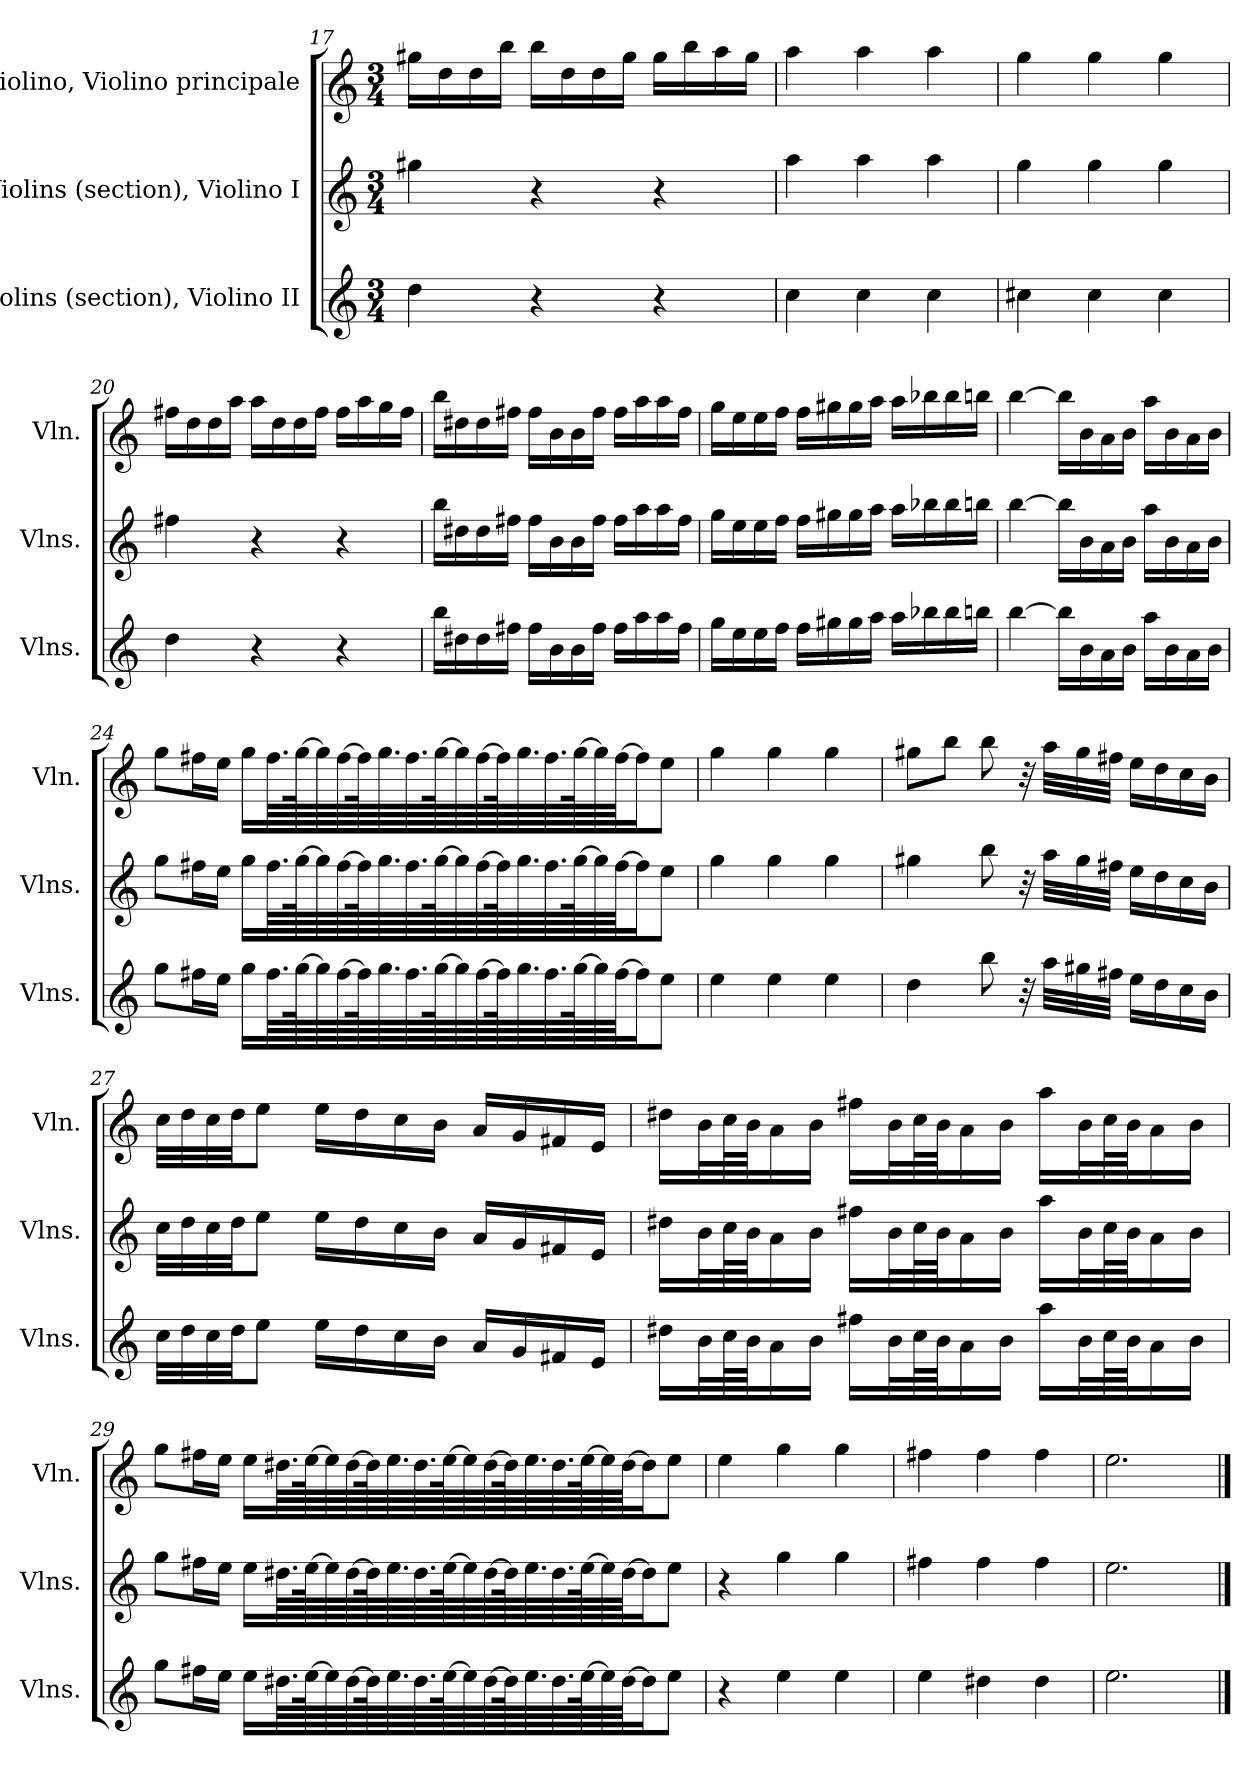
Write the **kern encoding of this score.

**kern	**kern	**kern
*part3	*part2	*part1
*staff3	*staff2	*staff1
*I"Violins (section), Violino II	*I"Violins (section), Violino I	*I"Violino, Violino principale
*I'Vlns.	*I'Vlns.	*I'Vln.
*clefG2	*clefG2	*clefG2
*k[]	*k[]	*k[]
*M3/4	*M3/4	*M3/4
=17	=17	=17
4dd\	4gg#X\	16gg#X\LL
*	*	*MM44
.	.	16dd\
*	*	*MM42
.	.	16dd\
*	*	*MM50
.	.	16bb\JJ
*	*	*MM45
4r	4r	16bb\LL
*	*	*MM42
.	.	16dd\
*	*	*MM40
.	.	16dd\
*	*	*MM44
.	.	16gg#\JJ
4r	4r	16gg#\LL
*	*	*MM43
.	.	16bb\
.	.	16aa\
*	*	*MM50
.	.	16gg#\JJ
=18	=18	=18
4cc\	4aa\	4aa\
4cc\	4aa\	4aa\
4cc\	4aa\	4aa\
=19	=19	=19
4cc#X\	4gg\	4gg\
4cc#\	4gg\	4gg\
4cc#\	4gg\	4gg\
!!LO:LB:g=z
=20	=20	=20
4dd\	4ff#X\	16ff#X\LL
*	*	*MM43
.	.	16dd\
*	*	*MM45
.	.	16dd\
.	.	16aa\JJ
4r	4r	16aa\LL
*	*	*MM48
.	.	16dd\
*	*	*MM45
.	.	16dd\
.	.	16ff#\JJ
*	*	*MM40
4r	4r	16ff#\LL
*	*	*MM43
.	.	16aa\
.	.	16gg\
.	.	16ff#\JJ
=21	=21	=21
*	*	*MM34
16bb\LL	16bb\LL	16bb\LL
*	*	*MM45
16dd#X\	16dd#X\	16dd#X\
*	*	*MM46
16dd#\	16dd#\	16dd#\
16ff#X\JJ	16ff#X\JJ	16ff#X\JJ
*	*	*MM40
16ff#\LL	16ff#\LL	16ff#\LL
*	*	*MM36
16b\	16b\	16b\
16b\	16b\	16b\
*	*	*MM40
16ff#\JJ	16ff#\JJ	16ff#\JJ
*	*	*MM46
16ff#\LL	16ff#\LL	16ff#\LL
16aa\	16aa\	16aa\
16aa\	16aa\	16aa\
*	*	*MM48
16ff#\JJ	16ff#\JJ	16ff#\JJ
=22	=22	=22
16gg\LL	16gg\LL	16gg\LL
16ee\	16ee\	16ee\
*	*	*MM50
16ee\	16ee\	16ee\
*	*	*MM52
16ff\JJ	16ff\JJ	16ff\JJ
*	*	*MM46
16ff\LL	16ff\LL	16ff\LL
*	*	*MM50
16gg#X\	16gg#X\	16gg#X\
*	*	*MM44
16gg#\	16gg#\	16gg#\
*	*	*MM50
16aa\JJ	16aa\JJ	16aa\JJ
16aa\LL	16aa\LL	16aa\LL
*	*	*MM48
16bb-X\	16bb-X\	16bb-X\
16bb-\	16bb-\	16bb-\
*	*	*MM43
16bbn\JJ	16bbn\JJ	16bbn\JJ
!!LO:PB:g=z
=23	=23	=23
*	*	*MM35
[4bb\	[4bb\	[4bb\
16bb\LL]	16bb\LL]	16bb\LL]
*	*	*MM50
16b\	16b\	16b\
16a\	16a\	16a\
16b\JJ	16b\JJ	16b\JJ
*	*	*MM45
16aa\LL	16aa\LL	16aa\LL
*	*	*MM42
16b\	16b\	16b\
*	*	*MM44
16a\	16a\	16a\
*	*	*MM48
16b\JJ	16b\JJ	16b\JJ
!!LO:LB:g=z
=24	=24	=24
8gg\L	8gg\L	8gg\L
16ff#X\L	16ff#X\L	16ff#X\L
16ee\JJ	16ee\JJ	16ee\JJ
16gg\LL	16gg\LL	16gg\LL
64.ff#\LL	64.ff#\LL	64.ff#\LL
[128gg\K	[128gg\K	[128gg\K
64gg\]	64gg\]	64gg\]
[64ff#\	[64ff#\	[64ff#\
128ff#\K]	128ff#\K]	128ff#\K]
64.gg\	64.gg\	64.gg\
64.ff#\	64.ff#\	64.ff#\
[128gg\K	[128gg\K	[128gg\K
64gg\]	64gg\]	64gg\]
[64ff#\	[64ff#\	[64ff#\
128ff#\K]	128ff#\K]	128ff#\K]
64.gg\	64.gg\	64.gg\
64.ff#\	64.ff#\	64.ff#\
[128gg\K	[128gg\K	[128gg\K
64gg\]	64gg\]	64gg\]
[64ff#\JJ	[64ff#\JJ	[64ff#\JJ
16ff#\J]	16ff#\J]	16ff#\J]
8ee\J	8ee\J	8ee\J
=25	=25	=25
*	*	*MM50
4ee\	4gg\	4gg\
4ee\	4gg\	4gg\
4ee\	4gg\	4gg\
!!LO:LB:g=z
=26	=26	=26
4dd\	4gg#X\	8gg#X\L
.	.	8bb\J
*	*	*MM40
8bb\	8bb\	8bb\
32r	32r	32r
*	*	*MM47
32aa\LLL	32aa\LLL	32aa\LLL
32gg#X\	32gg#\	32gg#\
32ff#X\JJJ	32ff#X\JJJ	32ff#X\JJJ
16ee\LL	16ee\LL	16ee\LL
*	*	*MM45
16dd\	16dd\	16dd\
*	*	*MM42
16cc\	16cc\	16cc\
*	*	*MM40
16b\JJ	16b\JJ	16b\JJ
=27	=27	=27
32cc\LLL	32cc\LLL	32cc\LLL
32dd\	32dd\	32dd\
32cc\	32cc\	32cc\
32dd\JJ	32dd\JJ	32dd\JJ
*	*	*MM36
8ee\J	8ee\J	8ee\J
*	*	*MM40
16ee\LL	16ee\LL	16ee\LL
16dd\	16dd\	16dd\
*	*	*MM45
16cc\	16cc\	16cc\
16b\JJ	16b\JJ	16b\JJ
*	*	*MM48
16a/LL	16a/LL	16a/LL
16g/	16g/	16g/
*	*	*MM46
16f#X/	16f#X/	16f#X/
16e/JJ	16e/JJ	16e/JJ
!!LO:LB:g=z
=28	=28	=28
16dd#X\LL	16dd#X\LL	16dd#X\LL
32b\L	32b\L	32b\L
64cc\L	64cc\L	64cc\L
64b\JJ	64b\JJ	64b\JJ
*	*	*MM50
16a\	16a\	16a\
16b\JJ	16b\JJ	16b\JJ
*	*	*MM42
16ff#X\LL	16ff#X\LL	16ff#X\LL
32b\L	32b\L	32b\L
64cc\L	64cc\L	64cc\L
64b\JJ	64b\JJ	64b\JJ
*	*	*MM50
16a\	16a\	16a\
16b\JJ	16b\JJ	16b\JJ
*	*	*MM40
16aa\LL	16aa\LL	16aa\LL
32b\L	32b\L	32b\L
64cc\L	64cc\L	64cc\L
64b\JJ	64b\JJ	64b\JJ
*	*	*MM50
16a\	16a\	16a\
16b\JJ	16b\JJ	16b\JJ
!!LO:PB:g=z
=29	=29	=29
*	*	*MM47
8gg\L	8gg\L	8gg\L
16ff#X\L	16ff#X\L	16ff#X\L
16ee\JJ	16ee\JJ	16ee\JJ
*	*	*MM45
16ee\LL	16ee\LL	16ee\LL
64.dd#X\LL	64.dd#X\LL	64.dd#X\LL
[128ee\K	[128ee\K	[128ee\K
64ee\]	64ee\]	64ee\]
[64dd#\	[64dd#\	[64dd#\
128dd#\K]	128dd#\K]	128dd#\K]
64.ee\	64.ee\	64.ee\
64.dd#\	64.dd#\	64.dd#\
[128ee\K	[128ee\K	[128ee\K
64ee\]	64ee\]	64ee\]
[64dd#\	[64dd#\	[64dd#\
128dd#\K]	128dd#\K]	128dd#\K]
64.ee\	64.ee\	64.ee\
64.dd#\	64.dd#\	64.dd#\
[128ee\K	[128ee\K	[128ee\K
64ee\]	64ee\]	64ee\]
[64dd#\JJ	[64dd#\JJ	[64dd#\JJ
16dd#\J]	16dd#\J]	16dd#\J]
8ee\J	8ee\J	8ee\J
=30	=30	=30
4r	4r	4ee\
4ee\	4gg\	4gg\
4ee\	4gg\	4gg\
!!LO:LB:g=z
=31	=31	=31
4ee\	4ff#X\	4ff#X\
4dd#X\	4ff#\	4ff#\
*	*	*MM35
4dd#\	4ff#\	4ff#\
=32	=32	=32
2.ee\	2.ee\	2.ee\
==	==	==
*-	*-	*-
